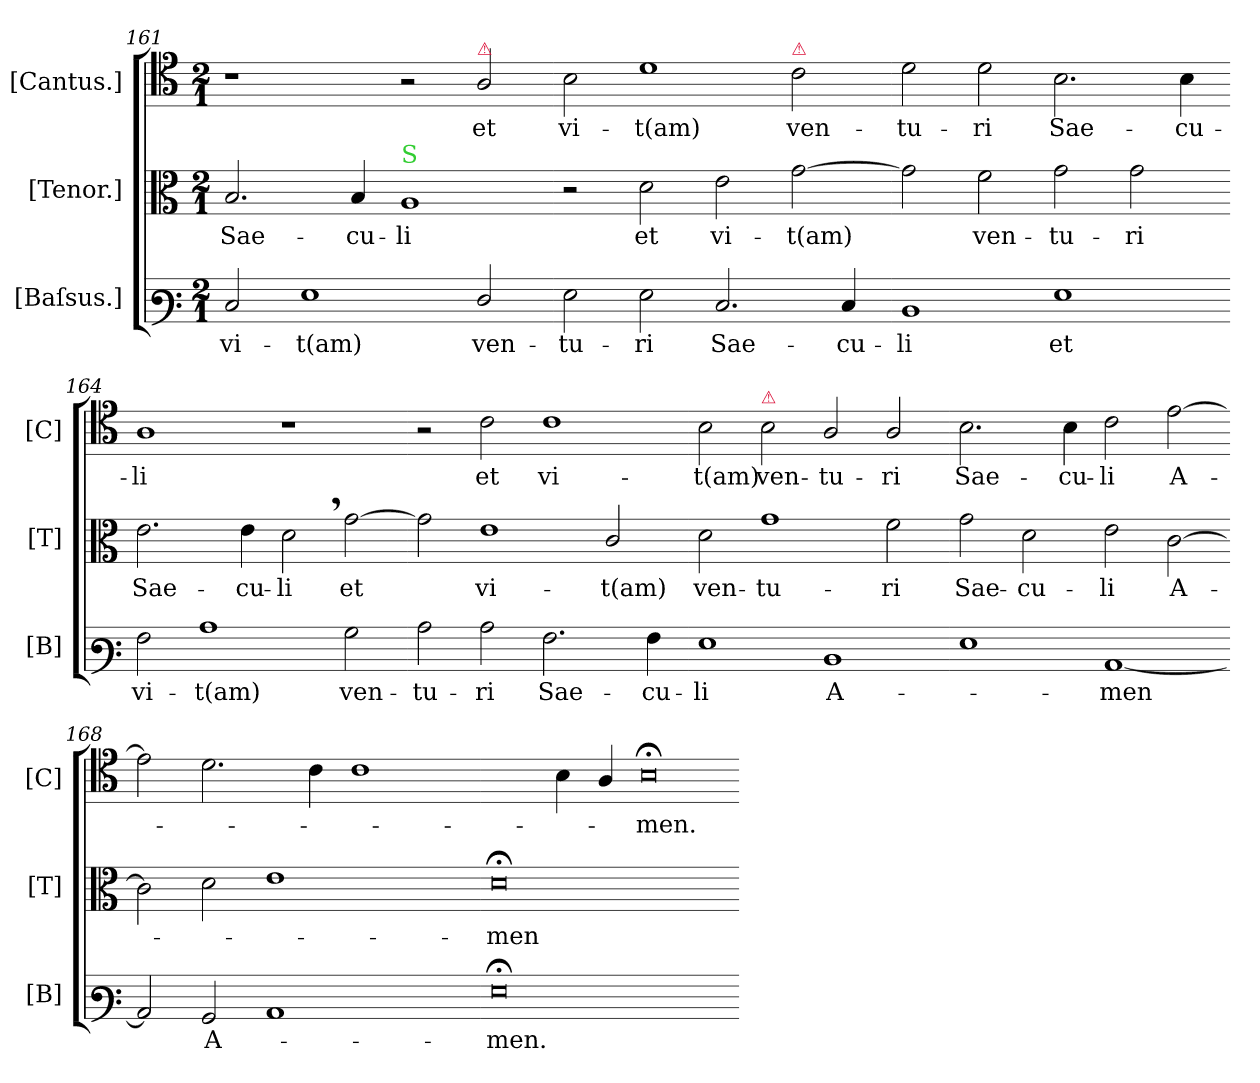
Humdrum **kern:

**kern	**text	**kern	**text	**kern	**text
*part3	*part3	*part2	*part2	*part1	*part1
*staff3	*staff3	*staff2	*staff2	*staff1	*staff1
*I"[Baſsus.]	*	*I"[Tenor.]	*	*I"[Cantus.]	*
*I'[B]	*	*I'[T]	*	*I'[C]	*
*clefF3	*	*clefC3	*	*clefC4	*
*k[]	*	*k[]	*	*k[]	*
*M2/1	*	*M2/1	*	*M2/1	*
=161	=161	=161	=161	=161	=161
2E/	vi-	2.B/	Sae-	1r	.
1G	-t(am)	.	.	.	.
.	.	4B/	-cu-	.	.
!	!	!LO:TX:a:color=limegreen:t=S	!	!	!
.	.	1A	-li	2r	.
!	!	!	!	!LO:TX:a:color=crimson:t=⚠	!
2F/	ven-	.	.	2A/	et
=162-	=162-	=162-	=162-	=162-	=162-
2G\	-tu-	2r	.	2B\	vi-
2G\	-ri	2d\	et	1d	-t(am)
2.E/	Sae-	2e\	vi-	.	.
!	!	!	!	!LO:TX:a:color=crimson:t=⚠	!
.	.	[2g\	-t(am)	2c\	ven-
4E/	-cu-	.	.	.	.
=163-	=163-	=163-	=163-	=163-	=163-
1D	-li	2g\]	.	2d\	-tu-
.	.	2f\	ven-	2d\	-ri
1G	et	2g\	-tu-	2.B\	Sae-
.	.	2g\	-ri	.	.
.	.	.	.	4B\	-cu-
=164-	=164-	=164-	=164-	=164-	=164-
2A\	vi-	2.e\	Sae-	1A	-li
1c	-t(am)	.	.	.	.
.	.	4e\	-cu-	.	.
.	.	2d,<\	-li	1r	.
!	!	!	!LO:LY:i	!	!
2B\	ven-	[2g\	et	.	.
=165-	=165-	=165-	=165-	=165-	=165-
2c\	-tu-	2g\]	.	2r	.
!	!	!	!LO:LY:i	!	!
2c\	-ri	1e	vi-	2c\	et
2.A\	Sae-	.	.	1c	vi-
!	!	!	!LO:LY:i	!	!
.	.	2c/	-t(am)	.	.
4A\	-cu-	.	.	.	.
=166-	=166-	=166-	=166-	=166-	=166-
!	!	!	!LO:LY:i	!	!
1G	-li	2d\	ven-	2B\	-t(am)
!	!	!	!	!LO:TX:a:color=crimson:t=⚠	!
!	!	!	!LO:LY:i	!	!
.	.	1g	-tu-	2B\	ven-
1D	A-	.	.	2A/	-tu-
!	!	!	!LO:LY:i	!	!
.	.	2f\	-ri	2A/	-ri
=167-	=167-	=167-	=167-	=167-	=167-
!	!	!	!LO:LY:i	!	!
1G	.	2g\	Sae-	2.B\	Sae-
!	!	!	!LO:LY:i	!	!
.	.	2d\	-cu-	.	.
.	.	.	.	4B\	-cu-
!	!	!	!LO:LY:i	!	!
[1C	-men	2e\	-li	2c\	-li
.	.	[2c\	A-	[2e\	A-
=168-	=168-	=168-	=168-	=168-	=168-
2C]	.	2c\]	.	2e\]	.
2BB/	A-	2d\	.	2.d\	.
1C	.	1e	.	.	.
.	.	.	.	4c\	.
.	.	.	.	1c\	.
2ryy	.	2ryy	.	.	.
=169-	=169-	=169-	=169-	=169-	=169-
0G;<;	-men.	0d;<;	-men	2ryy	.
.	.	.	.	4B\	.
.	.	.	.	4A/	.
!	!	!	!	!LO:N:vis=0	!
.	.	.	.	1B;<;	-men.
=-	=-	=-	=-	=-	=-
*-	*-	*-	*-	*-	*-
